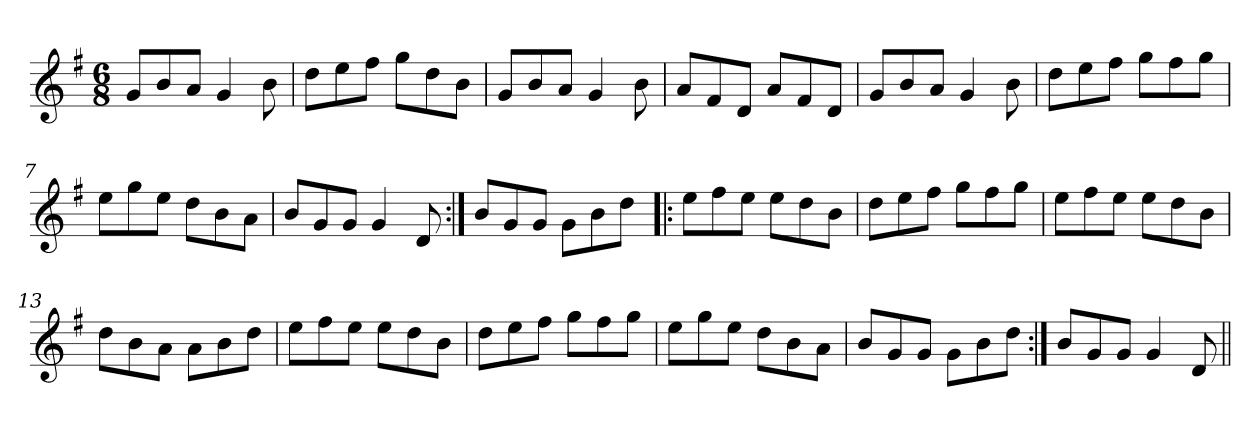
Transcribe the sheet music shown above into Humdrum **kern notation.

**kern
*part1
*staff1
*clefG2
*k[f#]
*G:
*M6/8
=1
8g/L
8b/
8a/J
4g/
8b\
=2
8dd\L
8ee\
8ff#\J
8gg\L
8dd\
8b\J
=3
8g/L
8b/
8a/J
4g/
8b\
=4
8a/L
8f#/
8d/J
8a/L
8f#/
8d/J
!!LO:LB:g=z
=5
8g/L
8b/
8a/J
4g/
8b\
=6
8dd\L
8ee\
8ff#\J
8gg\L
8ff#\
8gg\J
=7
8ee\L
8gg\
8ee\J
8dd\L
8b\
8a\J
=8
8b/L
8g/
8g/J
4g/
8d/
=9:|!
8b/L
8g/
8g/J
8g\L
8b\
8dd\J
!!LO:LB:g=z
=10!|:
8ee\L
8ff#\
8ee\J
8ee\L
8dd\
8b\J
=11
8dd\L
8ee\
8ff#\J
8gg\L
8ff#\
8gg\J
=12
8ee\L
8ff#\
8ee\J
8ee\L
8dd\
8b\J
=13
8dd\L
8b\
8a\J
8a\L
8b\
8dd\J
!!LO:LB:g=z
=14
8ee\L
8ff#\
8ee\J
8ee\L
8dd\
8b\J
=15
8dd\L
8ee\
8ff#\J
8gg\L
8ff#\
8gg\J
=16
8ee\L
8gg\
8ee\J
8dd\L
8b\
8a\J
=17
8b/L
8g/
8g/J
8g\L
8b\
8dd\J
=18:|!
8b/L
8g/
8g/J
4g/
8d/
=||
*-
